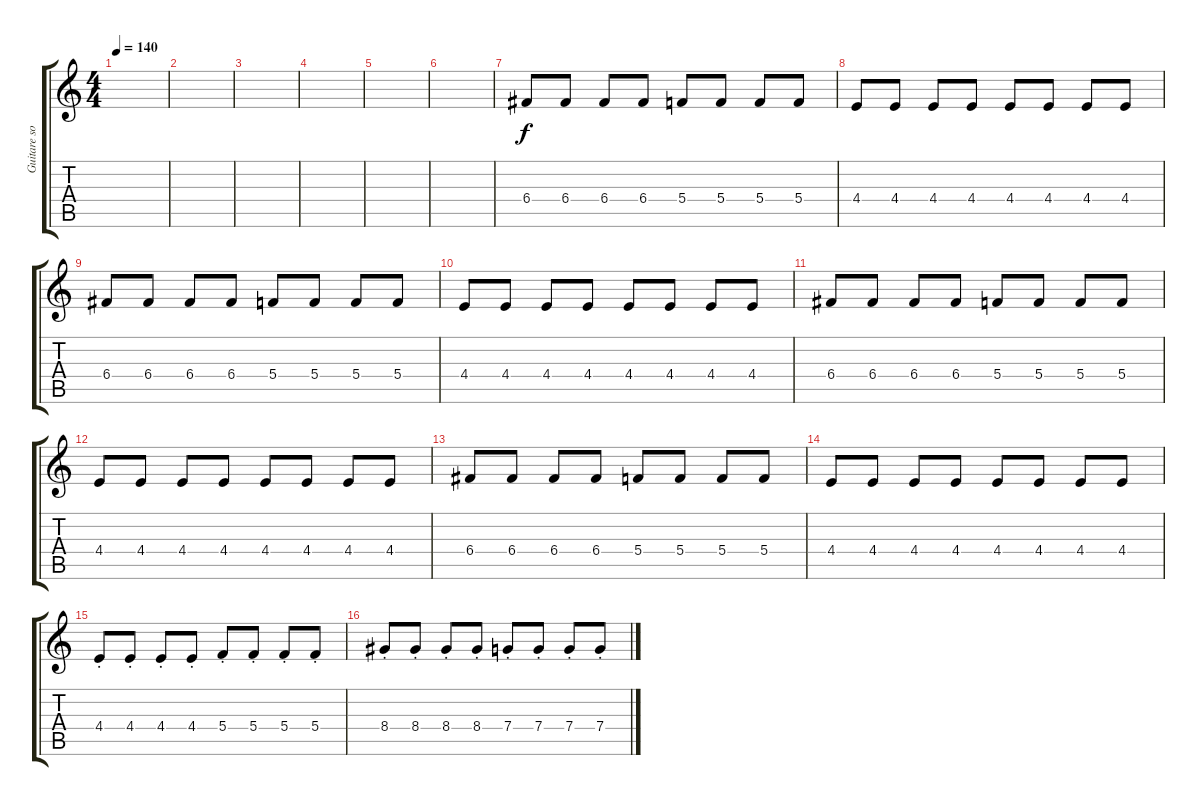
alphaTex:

\track ("Guitare solo" "Guitare so") {instrument distortionguitar}
\staff {score tabs}
\tuning (D4 A3 F3 C3 G2 C2) {hide}
\ts (4 4)
\tempo 140
\clef g2
\ks c
|
|
|
|
|
|
6.4.8{volume 10 balance 6 instrument distortionguitar} 6.4.8 6.4.8 6.4.8 5.4.8 5.4.8 5.4.8 5.4.8 |
4.4.8 4.4.8 4.4.8 4.4.8 4.4.8 4.4.8 4.4.8 4.4.8 |
6.4.8 6.4.8 6.4.8 6.4.8 5.4.8 5.4.8 5.4.8 5.4.8 |
4.4.8 4.4.8 4.4.8 4.4.8 4.4.8 4.4.8 4.4.8 4.4.8 |
6.4.8 6.4.8 6.4.8 6.4.8 5.4.8 5.4.8 5.4.8 5.4.8 |
4.4.8 4.4.8 4.4.8 4.4.8 4.4.8 4.4.8 4.4.8 4.4.8 |
6.4.8 6.4.8 6.4.8 6.4.8 5.4.8 5.4.8 5.4.8 5.4.8 |
4.4.8 4.4.8 4.4.8 4.4.8 4.4.8 4.4.8 4.4.8 4.4.8 |
4.4{st}.8 4.4{st}.8 4.4{st}.8 4.4{st}.8 5.4{st}.8 5.4{st}.8 5.4{st}.8 5.4{st}.8 |
8.4{st}.8 8.4{st}.8 8.4{st}.8 8.4{st}.8 7.4{st}.8 7.4{st}.8 7.4{st}.8 7.4{st}.8
